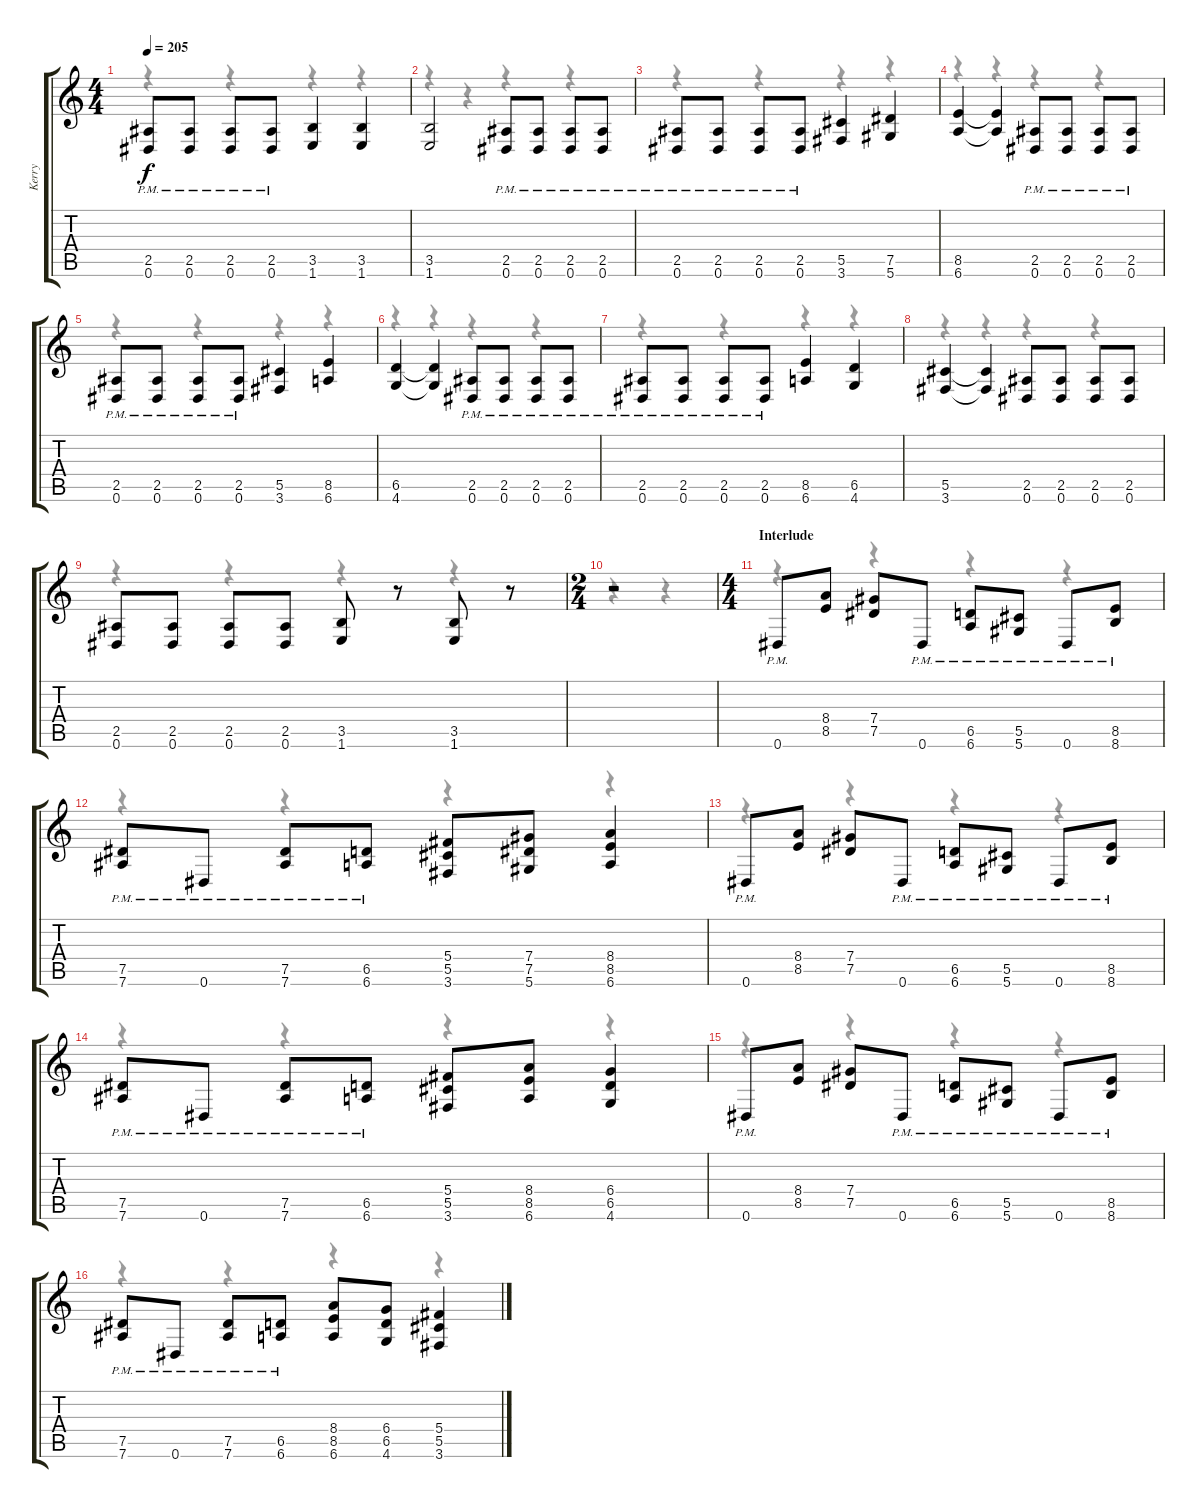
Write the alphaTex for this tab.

\track ("Kerry" "Kerry") {instrument distortionguitar}
\staff {score tabs}
\tuning (Eb4 Bb3 Gb3 Db3 Ab2 Eb2) {hide}
\voice
\ts (4 4)
\tempo 205
\clef g2
\ks c
(2.5{pm} 0.6{pm}).8{dy f} (2.5{pm} 0.6{pm}).8 (2.5{pm} 0.6{pm}).8 (2.5{pm} 0.6{pm}).8 (3.5 1.6).4 (3.5 1.6).4 |
(3.5 1.6).2 (2.5{pm} 0.6{pm}).8 (2.5{pm} 0.6{pm}).8 (2.5{pm} 0.6{pm}).8 (2.5{pm} 0.6{pm}).8 |
(2.5{pm} 0.6{pm}).8 (2.5{pm} 0.6{pm}).8 (2.5{pm} 0.6{pm}).8 (2.5{pm} 0.6{pm}).8 (5.5 3.6).4 (7.5 5.6).4 |
(8.5 6.6).4 (8.5{t} 6.6{t}).4 (2.5{pm} 0.6{pm}).8 (2.5{pm} 0.6{pm}).8 (2.5{pm} 0.6{pm}).8 (2.5{pm} 0.6{pm}).8 |
(2.5{pm} 0.6{pm}).8 (2.5{pm} 0.6{pm}).8 (2.5{pm} 0.6{pm}).8 (2.5{pm} 0.6{pm}).8 (5.5 3.6).4 (8.5 6.6).4 |
(6.5 4.6).4 (6.5{t} 4.6{t}).4 (2.5{pm} 0.6{pm}).8 (2.5{pm} 0.6{pm}).8 (2.5{pm} 0.6{pm}).8 (2.5{pm} 0.6{pm}).8 |
(2.5{pm} 0.6{pm}).8 (2.5{pm} 0.6{pm}).8 (2.5{pm} 0.6{pm}).8 (2.5{pm} 0.6{pm}).8 (8.5 6.6).4 (6.5 4.6).4 |
(5.5 3.6).4 (5.5{t} 3.6{t}).4 (2.5 0.6).8 (2.5 0.6).8 (2.5 0.6).8 (2.5 0.6).8 |
(2.5 0.6).8 (2.5 0.6).8 (2.5 0.6).8 (2.5 0.6).8 (3.5 1.6).8 r.8 (3.5 1.6).8 r.8 |
\ts (2 4)
r.2 |
\ts (4 4)
\section ("" "Interlude")
0.6{pm}.8 (8.4 8.5).8 (7.4 7.5).8 0.6{pm}.8 (6.5{pm} 6.6{pm}).8 (5.5{pm} 5.6{pm}).8 0.6{pm}.8 (8.5{pm} 8.6{pm}).8 |
(7.5{pm} 7.6{pm}).8 0.6{pm}.8 (7.5{pm} 7.6{pm}).8 (6.5{pm} 6.6{pm}).8 (5.4 5.5 3.6).8 (7.4 7.5 5.6).8 (8.4 8.5 6.6).4 |
0.6{pm}.8 (8.4 8.5).8 (7.4 7.5).8 0.6{pm}.8 (6.5{pm} 6.6{pm}).8 (5.5{pm} 5.6{pm}).8 0.6{pm}.8 (8.5{pm} 8.6{pm}).8 |
(7.5{pm} 7.6{pm}).8 0.6{pm}.8 (7.5{pm} 7.6{pm}).8 (6.5{pm} 6.6{pm}).8 (5.4 5.5 3.6).8 (8.4 8.5 6.6).8 (6.4 6.5 4.6).4 |
0.6{pm}.8 (8.4 8.5).8 (7.4 7.5).8 0.6{pm}.8 (6.5{pm} 6.6{pm}).8 (5.5{pm} 5.6{pm}).8 0.6{pm}.8 (8.5{pm} 8.6{pm}).8 |
(7.5{pm} 7.6{pm}).8 0.6{pm}.8 (7.5{pm} 7.6{pm}).8 (6.5{pm} 6.6{pm}).8 (8.4 8.5 6.6).8 (6.4 6.5 4.6).8 (5.4 5.5 3.6).4
\voice
\clef g2
\ottava regular
\simile none
\ks c
r.4{dy f} r.4 r.4 r.4 |
r.4 r.4 r.4 r.4 |
r.4 r.4 r.4 r.4 |
r.4 r.4 r.4 r.4 |
r.4 r.4 r.4 r.4 |
r.4 r.4 r.4 r.4 |
r.4 r.4 r.4 r.4 |
r.4 r.4 r.4 r.4 |
r.4 r.4 r.4 r.4 |
r.4 r.4 |
r.4 r.4 r.4 r.4 |
r.4 r.4 r.4 r.4 |
r.4 r.4 r.4 r.4 |
r.4 r.4 r.4 r.4 |
r.4 r.4 r.4 r.4 |
r.4 r.4 r.4 r.4
